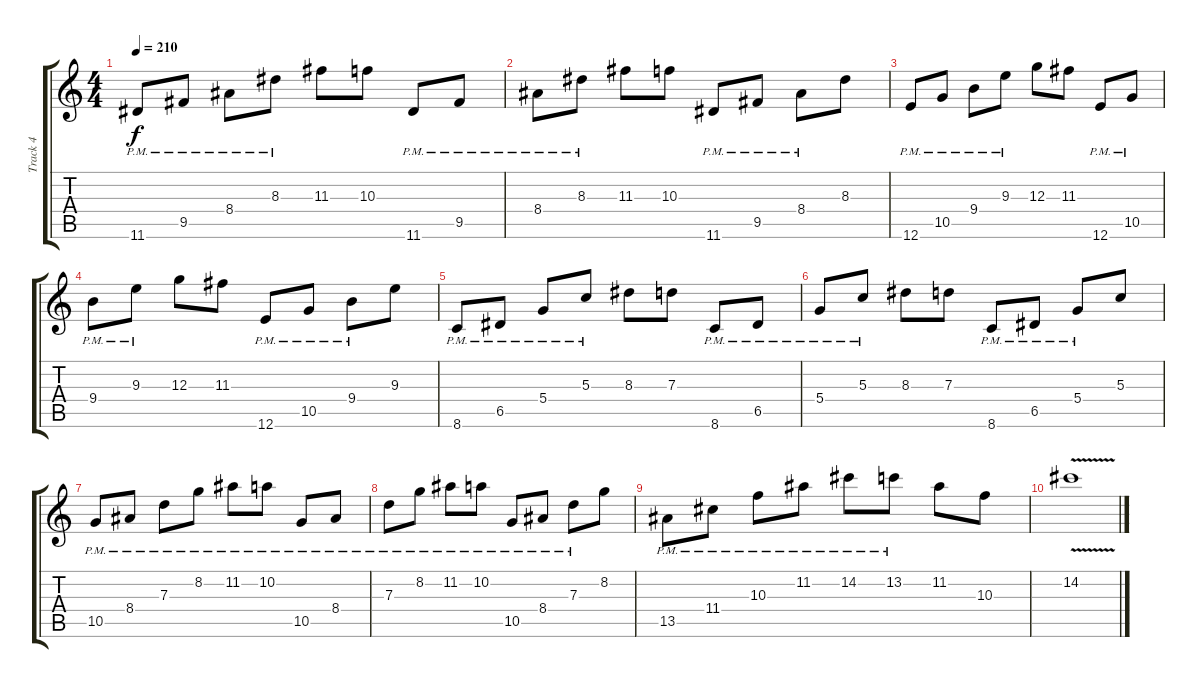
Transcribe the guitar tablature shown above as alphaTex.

\track ("Track 4" "Track 4") {instrument overdrivenguitar}
\staff {score tabs}
\tuning (E4 B3 G3 D3 A2 E2) {hide}
\ts (4 4)
\tempo 210
\clef g2
\ks c
11.6{pm}.8{dy f} 9.5{pm}.8 8.4{pm}.8 8.3{pm}.8 11.3.8 10.3.8 11.6{pm}.8 9.5{pm}.8 |
8.4{pm}.8 8.3{pm}.8 11.3.8 10.3.8 11.6{pm}.8 9.5{pm}.8 8.4{pm}.8 8.3.8 |
12.6{pm}.8 10.5{pm}.8 9.4{pm}.8 9.3{pm}.8 12.3.8 11.3.8 12.6{pm}.8 10.5{pm}.8 |
9.4{pm}.8 9.3{pm}.8 12.3.8 11.3.8 12.6{pm}.8 10.5{pm}.8 9.4{pm}.8 9.3.8 |
8.6{pm}.8 6.5{pm}.8 5.4{pm}.8 5.3{pm}.8 8.3.8 7.3.8 8.6{pm}.8 6.5{pm}.8 |
5.4{pm}.8 5.3{pm}.8 8.3.8 7.3.8 8.6{pm}.8 6.5{pm}.8 5.4{pm}.8 5.3.8 |
10.5{pm}.8 8.4{pm}.8 7.3{pm}.8 8.2{pm}.8 11.2{pm}.8 10.2{pm}.8 10.5{pm}.8 8.4{pm}.8 |
7.3{pm}.8 8.2{pm}.8 11.2{pm}.8 10.2{pm}.8 10.5{pm}.8 8.4{pm}.8 7.3{pm}.8 8.2.8 |
13.5{pm}.8 11.4{pm}.8 10.3{pm}.8 11.2{pm}.8 14.2{pm}.8 13.2{pm}.8 11.2.8 10.3.8 |
14.2{v}.1
